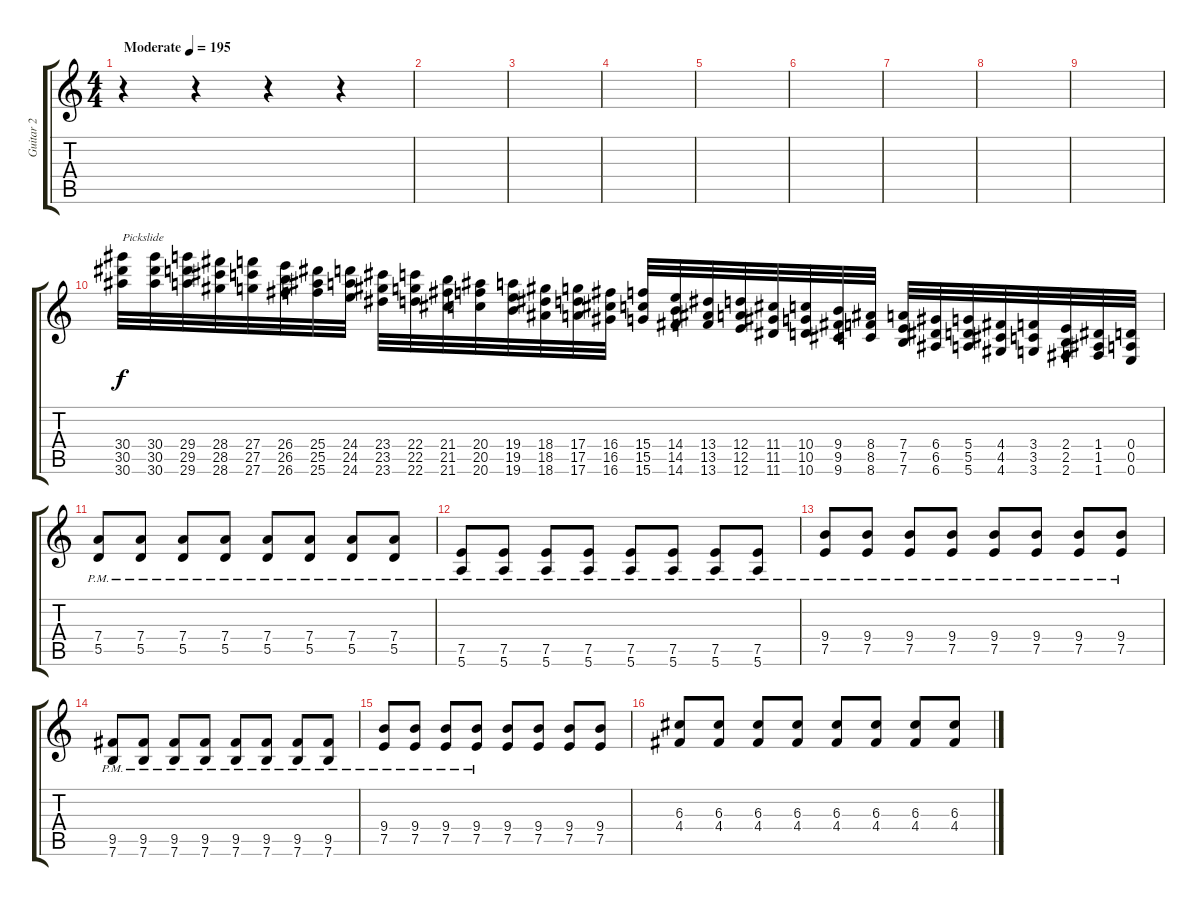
\track ("Guitar 2" "Guitar 2") {instrument distortionguitar}
\staff {score tabs}
\tuning (E4 B3 G3 D3 A2 E2) {hide}
\ts (4 4)
\tempo (195 "Moderate")
\clef g2
\ks c
r.4{dy f instrument distortionguitar} r.4 r.4 r.4 |
|
|
|
|
|
|
|
|
(30.4 30.5 30.6).32{txt "Pickslide" instrument guitarfretnoise} (30.4 30.5 30.6).32 (29.4 29.5 29.6).32 (28.4 28.5 28.6).32 (27.4 27.5 27.6).32 (26.4 26.5 26.6).32 (25.4 25.5 25.6).32 (24.4 24.5 24.6).32 (23.4 23.5 23.6).32 (22.4 22.5 22.6).32 (21.4 21.5 21.6).32 (20.4 20.5 20.6).32 (19.4 19.5 19.6).32 (18.4 18.5 18.6).32 (17.4 17.5 17.6).32 (16.4 16.5 16.6).32 (15.4 15.5 15.6).32 (14.4 14.5 14.6).32 (13.4 13.5 13.6).32 (12.4 12.5 12.6).32 (11.4 11.5 11.6).32 (10.4 10.5 10.6).32 (9.4 9.5 9.6).32 (8.4 8.5 8.6).32 (7.4 7.5 7.6).32 (6.4 6.5 6.6).32 (5.4 5.5 5.6).32 (4.4 4.5 4.6).32 (3.4 3.5 3.6).32 (2.4 2.5 2.6).32 (1.4 1.5 1.6).32 (0.4 0.5 0.6).32 |
(7.4{pm} 5.5{pm}).8{instrument distortionguitar} (7.4{pm} 5.5{pm}).8 (7.4{pm} 5.5{pm}).8 (7.4{pm} 5.5{pm}).8 (7.4{pm} 5.5{pm}).8 (7.4{pm} 5.5{pm}).8 (7.4{pm} 5.5{pm}).8 (7.4{pm} 5.5{pm}).8 |
(7.5{pm} 5.6{pm}).8 (7.5{pm} 5.6{pm}).8 (7.5{pm} 5.6{pm}).8 (7.5{pm} 5.6{pm}).8 (7.5{pm} 5.6{pm}).8 (7.5{pm} 5.6{pm}).8 (7.5{pm} 5.6{pm}).8 (7.5{pm} 5.6{pm}).8 |
(9.4{pm} 7.5{pm}).8 (9.4{pm} 7.5{pm}).8 (9.4{pm} 7.5{pm}).8 (9.4{pm} 7.5{pm}).8 (9.4{pm} 7.5{pm}).8 (9.4{pm} 7.5{pm}).8 (9.4{pm} 7.5{pm}).8 (9.4{pm} 7.5{pm}).8 |
(9.5{pm} 7.6{pm}).8 (9.5{pm} 7.6{pm}).8 (9.5{pm} 7.6{pm}).8 (9.5{pm} 7.6{pm}).8 (9.5{pm} 7.6{pm}).8 (9.5{pm} 7.6{pm}).8 (9.5{pm} 7.6{pm}).8 (9.5{pm} 7.6{pm}).8 |
(9.4{pm} 7.5{pm}).8 (9.4{pm} 7.5{pm}).8 (9.4{pm} 7.5{pm}).8 (9.4{pm} 7.5{pm}).8 (9.4 7.5).8 (9.4 7.5).8 (9.4 7.5).8 (9.4 7.5).8 |
(6.3 4.4).8 (6.3 4.4).8 (6.3 4.4).8 (6.3 4.4).8 (6.3 4.4).8 (6.3 4.4).8 (6.3 4.4).8 (6.3 4.4).8
